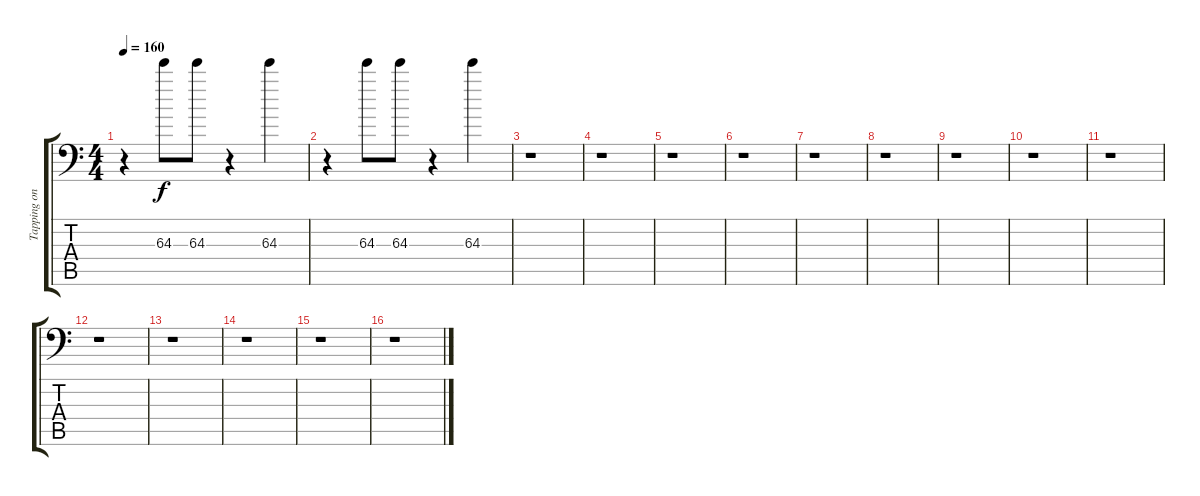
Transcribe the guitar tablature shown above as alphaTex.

\track ("Tapping on Guitar Body" "Tapping on") {instrument acousticgrandpiano}
\staff {score tabs}
\tuning (C-1 C-1 C-1 C-1 C-1 C-1) {hide}
\ts (4 4)
\tempo 160
\clef f4
\ks c
r.4{dy f} 64.3.8 64.3.8 r.4 64.3.4 |
r.4 64.3.8 64.3.8 r.4 64.3.4 |
r.1 |
r.1 |
r.1 |
r.1 |
r.1 |
r.1 |
r.1 |
r.1 |
r.1 |
r.1 |
r.1 |
r.1 |
r.1 |
r.1
